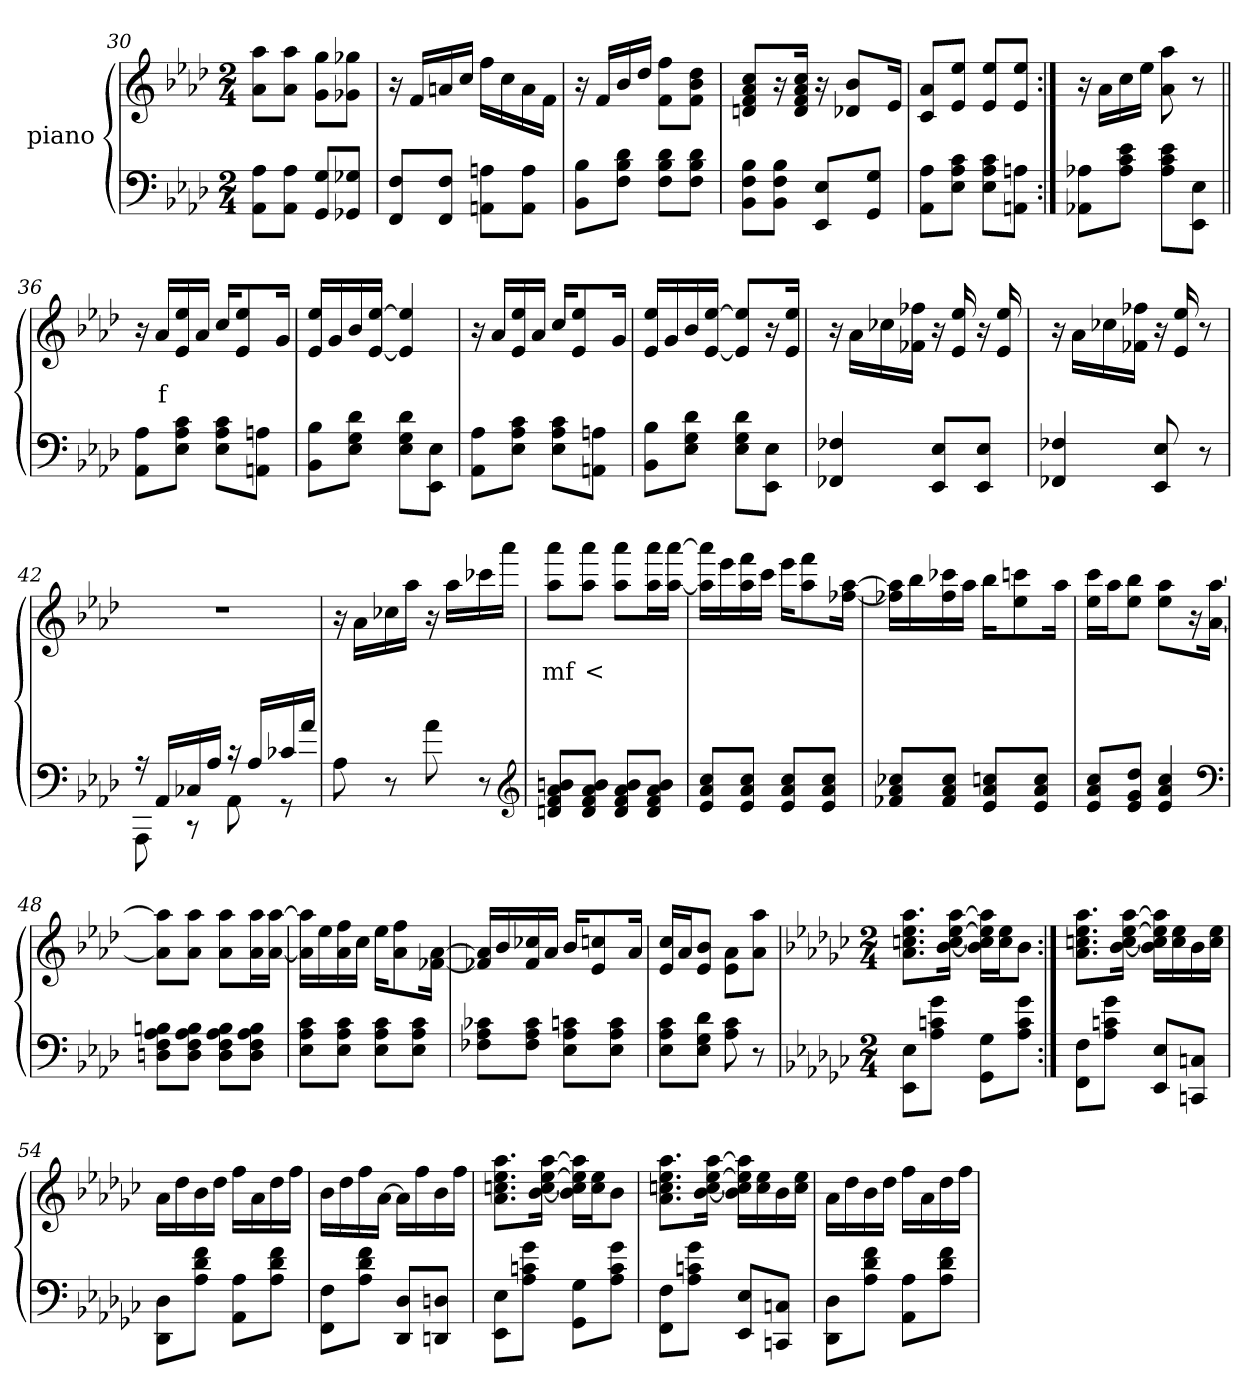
**kern	**kern	**text
*part2	*part1	*part1
*staff2	*staff1	*staff1
*I"piano	*I"piano	*
*clefF4	*clefG2	*
*k[b-e-a-d-]	*k[b-e-a-d-]	*
*M2/4	*M2/4	*
=30	=30	=30
8A- 8AA-L	8aa- 8a-L	.
8A- 8AA-J	8aa- 8a-J	.
8G 8GGL	8gg 8gL	.
8G-X 8GG-XJ	8gg-X 8g-XJ	.
=31	=31	=31
8F 8FFL	16r	.
.	16fLL	.
8F 8FFJ	16an	.
.	16ccJJ	.
8An 8AAnL	16ffLL	.
.	16cc	.
8A 8AAJ	16a	.
.	16fJJ	.
=32	=32	=32
8B- 8BB-L	16r	.
.	16fLL	.
8d- 8B- 8FJ	16b-	.
.	16dd-JJ	.
8d- 8B- 8FL	8ff 8fL	.
8d- 8B- 8FJ	8dd- 8b- 8fJ	.
=33	=33	=33
8B- 8F 8BB-L	8cc 8a- 8f 8dnL	.
8B- 8F 8BB-J	16r	.
.	16cc 16a- 16f 16dJk	.
8E- 8EE-L	16r	.
.	8b- 8d-XL	.
8G 8GGJ	.	.
.	16e-Jk	.
=34	=34	=34
8A- 8AA-L	8a- 8cL	.
8c 8A- 8E-J	8ee- 8e-J	.
8c 8A- 8E-L	8ee- 8e-L	.
8An 8AAnJ	8ee- 8e-J	.
=35:|!	=35:|!	=35:|!
8A-X 8AA-XL	16r	.
.	16a-LL	.
8e- 8c 8A-J	16cc	.
.	16ee-JJ	.
8e- 8c 8A-L	8aa- 8a-	.
8E- 8EE-J	8r	.
=36||	=36||	=36||
8A- 8AA-L	16r	.
.	16a-LL	f
8c 8A- 8E-J	16ee- 16e-	.
.	16a-JJ	.
8c 8A- 8E-L	16ccKL	.
.	8ee- 8e-	.
8An 8AAnJ	.	.
.	16gJk	.
=37	=37	=37
8B- 8BB-L	16ee- 16e-LL	.
.	16g	.
8d- 8G 8E-J	16b-	.
.	[16ee- [16e-JJ	.
8d- 8G 8E-L	4ee-] 4e-]	.
8E- 8EE-J	.	.
=38	=38	=38
8A- 8AA-L	16r	.
.	16a-LL	.
8c 8A- 8E-J	16ee- 16e-	.
.	16a-JJ	.
8c 8A- 8E-L	16ccKL	.
.	8ee- 8e-	.
8An 8AAnJ	.	.
.	16gJk	.
=39	=39	=39
8B- 8BB-L	16ee- 16e-LL	.
.	16g	.
8d- 8G 8E-J	16b-	.
.	[16ee- [16e-JJ	.
8d- 8G 8E-L	8ee-] 8e-]L	.
8E- 8EE-J	16r	.
.	16ee- 16e-Jk	.
=40	=40	=40
4F-X 4FF-X	16r	.
.	16a-LL	.
.	16cc-X	.
.	16ff-X 16f-XJJ	.
8E- 8EE-L	16r	.
.	16ee- 16e-	.
8E- 8EE-J	16r	.
.	16ee- 16e-	.
=41	=41	=41
4F-X 4FF-X	16r	.
.	16a-LL	.
.	16cc-X	.
.	16ff-X 16f-XJJ	.
8E- 8EE-	16r	.
.	16ee- 16e-	.
8r	8r	.
=42	=42	=42
*^	*	*
16r	8AAA-	2r	p
16AA-LL	.	.	.
16C-X	8r	.	.
16A-JJ	.	.	.
16r	8AA-	.	.
16A-LL	.	.	.
16c-	8r	.	.
16a-JJ	.	.	.
*v	*v	*	*
=43	=43	=43
8A-	16r	.
.	16a-LL	.
8r	16cc-X	.
.	16aa-JJ	.
8a-	16r	.
.	16aa-LL	.
8r	16ccc-	.
.	16aaa-JJ	.
*clefG2	*	*
=44	=44	=44
8bn 8a- 8f 8dnL	8aaa- 8aa-L	mf
8b 8a- 8f 8dJ	8aaa- 8aa-J	<
8b 8a- 8f 8dL	8aaa- 8aa-L	.
8b 8a- 8f 8dJ	16aaa- 16aa-L	.
.	[16aaa- [16aa-JJ	.
=45	=45	=45
8cc 8a- 8e-L	16aaa-] 16aa-]LL	.
.	16eee-	.
8cc 8a- 8e-J	16fff 16aa-	.
.	16cccJJ	.
8cc 8a- 8e-L	16eee-KL	.
.	8fff 8aa-	.
8cc 8a- 8e-J	.	.
.	[16aa- [16ff-XJk	.
=46	=46	=46
8cc-X 8a- 8f-XL	16aa-] 16ff-X]LL	.
.	16bb-	.
8cc- 8a- 8f-J	16ccc-X 16ff-	.
.	16aa-JJ	.
8ccn 8a- 8e-L	16bb-KL	.
.	8cccn 8ee-	.
8cc 8a- 8e-J	.	.
.	16aa-Jk	.
=47	=47	=47
8cc 8a- 8e-L	16ccc 16ee-LL	.
.	16aa-J	.
8dd- 8g 8e-J	8bb- 8ee-J	.
4cc 4a- 4e-	8aa- 8ee-L	.
.	16r	.
.	[16aa- [16a-Jk	.
*clefF4	*	*
=48	=48	=48
8Bn 8A- 8F 8DnL	8aa-] 8a-]L	.
8B 8A- 8F 8DJ	8aa- 8a-J	.
8B 8A- 8F 8DL	8aa- 8a-L	.
8B 8A- 8F 8DJ	16aa- 16a-L	.
.	[16aa- [16a-JJ	.
=49	=49	=49
8c 8A- 8E-L	16aa-] 16a-]LL	.
.	16ee-	.
8c 8A- 8E-J	16ff 16a-	.
.	16ccJJ	.
8c 8A- 8E-L	16ee-KL	.
.	8ff 8a-	.
8c 8A- 8E-J	.	.
.	[16a- [16f-XJk	.
=50	=50	=50
8c-X 8A- 8F-XL	16a-] 16f-X]LL	.
.	16b-	.
8c- 8A- 8F-J	16cc-X 16f-	.
.	16a-JJ	.
8cn 8A- 8E-L	16b-KL	.
.	8ccn 8e-	.
8c 8A- 8E-J	.	.
.	16a-Jk	.
=51	=51	=51
8c 8A- 8E-L	16cc 16e-LL	.
.	16a-J	.
8d- 8G 8E-J	8b- 8e-J	.
8c 8A-	8a- 8e-L	.
8r	8aa- 8a-J	.
=52	=52	=52
*k[b-e-a-d-g-c-]	*k[b-e-a-d-g-c-]	*
*M2/4	*M2/4	*
8E- 8EE-L	8.aa- 8.ee- 8.ccn 8.a-L	.
8g- 8cn 8A-J	.	.
.	[16aa- [16ee- [16cc [16b-Jk	.
8G- 8GG-L	16aa-] 16ee-] 16cc] 16b-]LL	.
.	16ee- 16ccJ	.
8g- 8c 8A-J	8b-J	.
=53:|!	=53:|!	=53:|!
8F 8FFL	8.aa- 8.ee- 8.ccn 8.a-L	.
8g- 8cn 8A-J	.	.
.	[16aa- [16ee- [16cc [16b-Jk	.
8E- 8EE-L	16aa-] 16ee-] 16cc] 16b-]LL	.
.	16ee- 16cc	.
8C 8CCJ	16b-	.
.	16ee- 16ccJJ	.
=54	=54	=54
8D- 8DD-L	16a-LL	.
.	16dd-	.
8f 8d- 8A-J	16b-	.
.	16dd-JJ	.
8A- 8AA-L	16ffLL	.
.	16a-	.
8f 8d- 8A-J	16dd-	.
.	16ffJJ	.
=55	=55	=55
8F 8FFL	16b-LL	.
.	16dd-	.
8f 8d- 8A-J	16ff	.
.	[16a-JJ	.
8D- 8DD-L	16a-LL]	.
.	16ff	.
8Dn 8DDnJ	16b-	.
.	16ffJJ	.
=56	=56	=56
8E- 8EE-L	8.aa- 8.ee- 8.ccn 8.a-L	.
8g- 8cn 8A-J	.	.
.	[16aa- [16ee- [16cc [16b-Jk	.
8G- 8GG-L	16aa-] 16ee-] 16cc] 16b-]LL	.
.	16ee- 16ccJ	.
8g- 8c 8A-J	8b-J	.
=57	=57	=57
8F 8FFL	8.aa- 8.ee- 8.ccn 8.a-L	.
8g- 8cn 8A-J	.	.
.	[16aa- [16ee- [16cc [16b-Jk	.
8E- 8EE-L	16aa-] 16ee-] 16cc] 16b-]LL	.
.	16ee- 16cc	.
8C 8CCJ	16b-	.
.	16ee- 16ccJJ	.
=58	=58	=58
8D- 8DD-L	16a-LL	.
.	16dd-	.
8f 8d- 8A-J	16b-	.
.	16dd-JJ	.
8A- 8AA-L	16ffLL	.
.	16a-	.
8f 8d- 8A-J	16dd-	.
.	16ffJJ	.
=	=	=
*-	*-	*-
